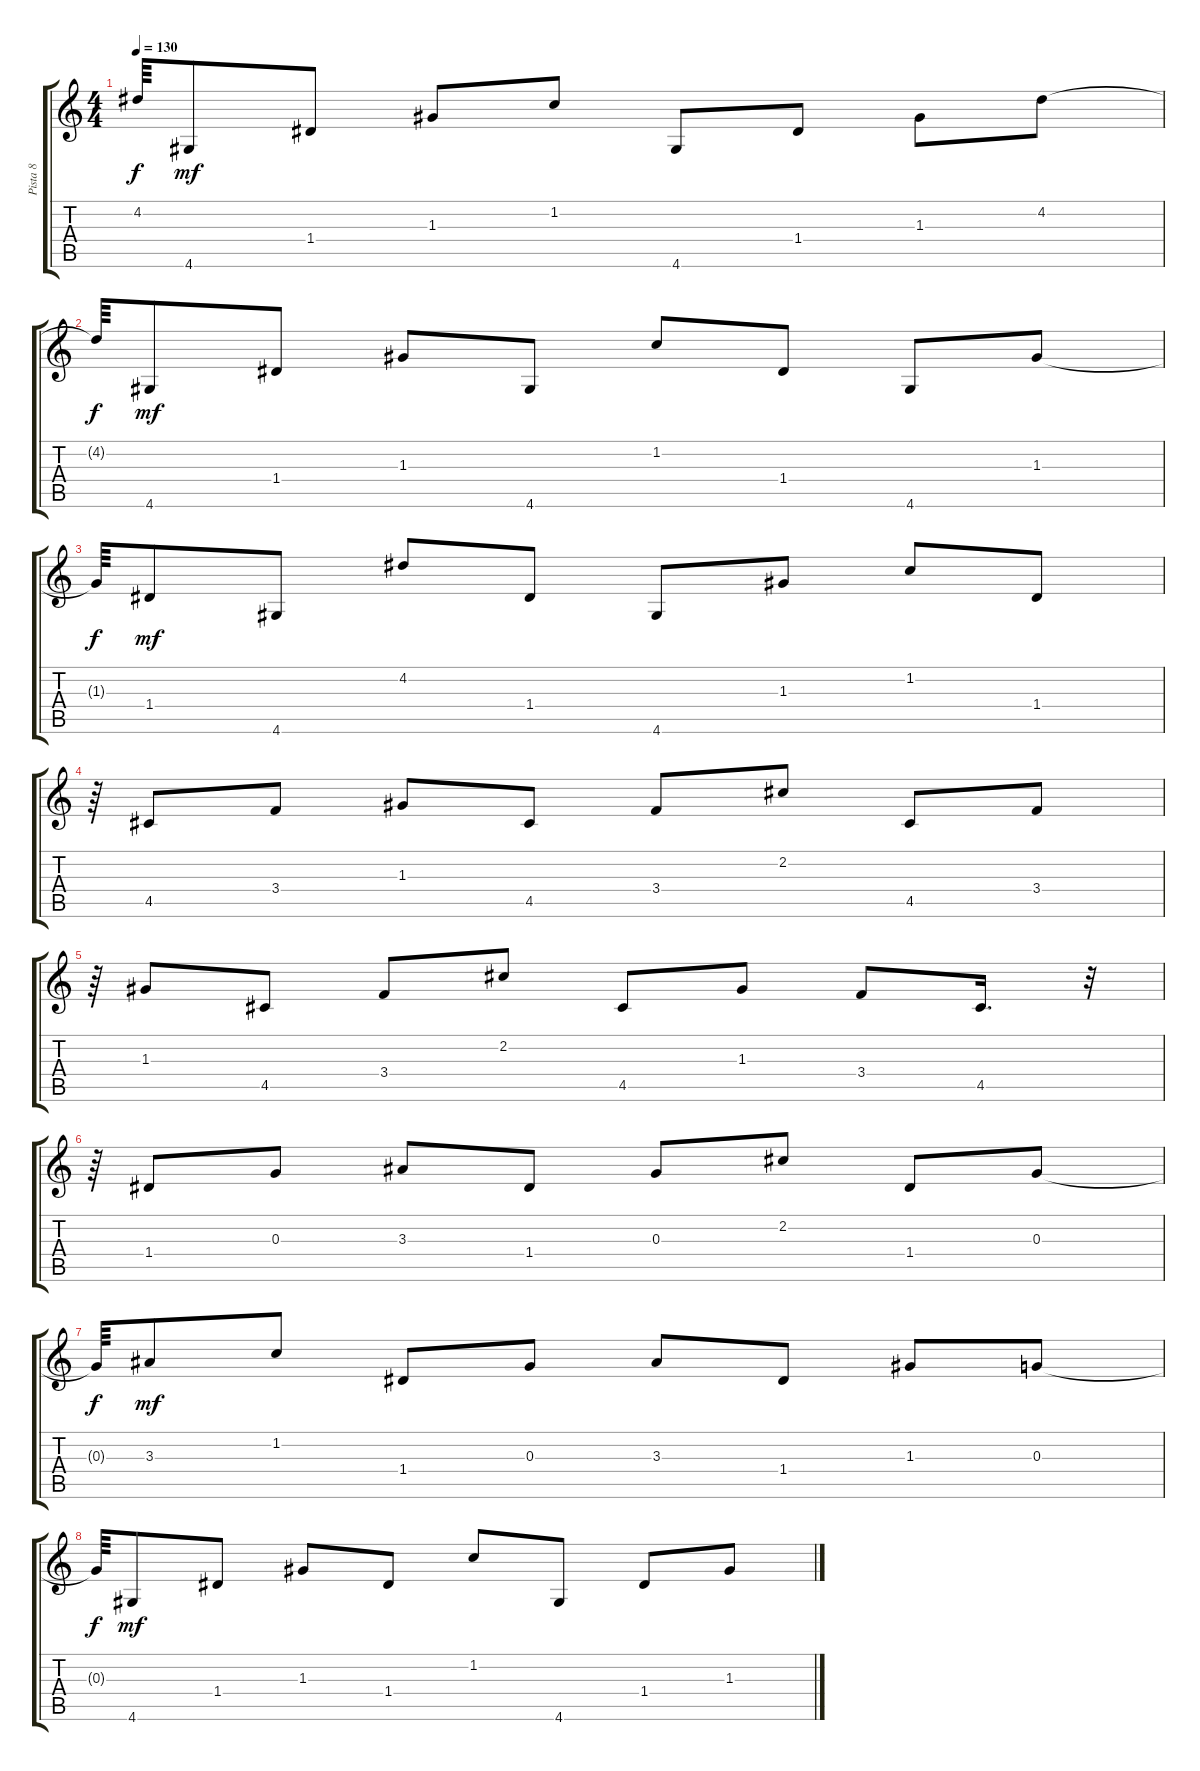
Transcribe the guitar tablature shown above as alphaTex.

\track ("Pista 8" "Pista 8") {instrument electricguitarclean}
\staff {score tabs}
\tuning (E4 B3 G3 D3 A2 E2) {hide}
\ts (4 4)
\tempo 130
\clef g2
\ks c
4.2{t}.64{dy f} 4.6.8{dy mf} 1.4.8 1.3.8 1.2.8 4.6.8 1.4.8 1.3.8 4.2.8 |
4.2{t}.64{dy f} 4.6.8{dy mf} 1.4.8 1.3.8 4.6.8 1.2.8 1.4.8 4.6.8 1.3.8 |
1.3{t}.64{dy f} 1.4.8{dy mf} 4.6.8 4.2.8 1.4.8 4.6.8 1.3.8 1.2.8 1.4.8 |
r.64 4.5.8 3.4.8 1.3.8 4.5.8 3.4.8 2.2.8 4.5.8 3.4.8 |
r.64 1.3.8 4.5.8 3.4.8 2.2.8 4.5.8 1.3.8 3.4.8 4.5.16{d} r.32 |
r.64 1.4.8 0.3.8 3.3.8 1.4.8 0.3.8 2.2.8 1.4.8 0.3.8 |
0.3{t}.64{dy f} 3.3.8{dy mf} 1.2.8 1.4.8 0.3.8 3.3.8 1.4.8 1.3.8 0.3.8 |
0.3{t}.64{dy f} 4.6.8{dy mf} 1.4.8 1.3.8 1.4.8 1.2.8 4.6.8 1.4.8 1.3.8
